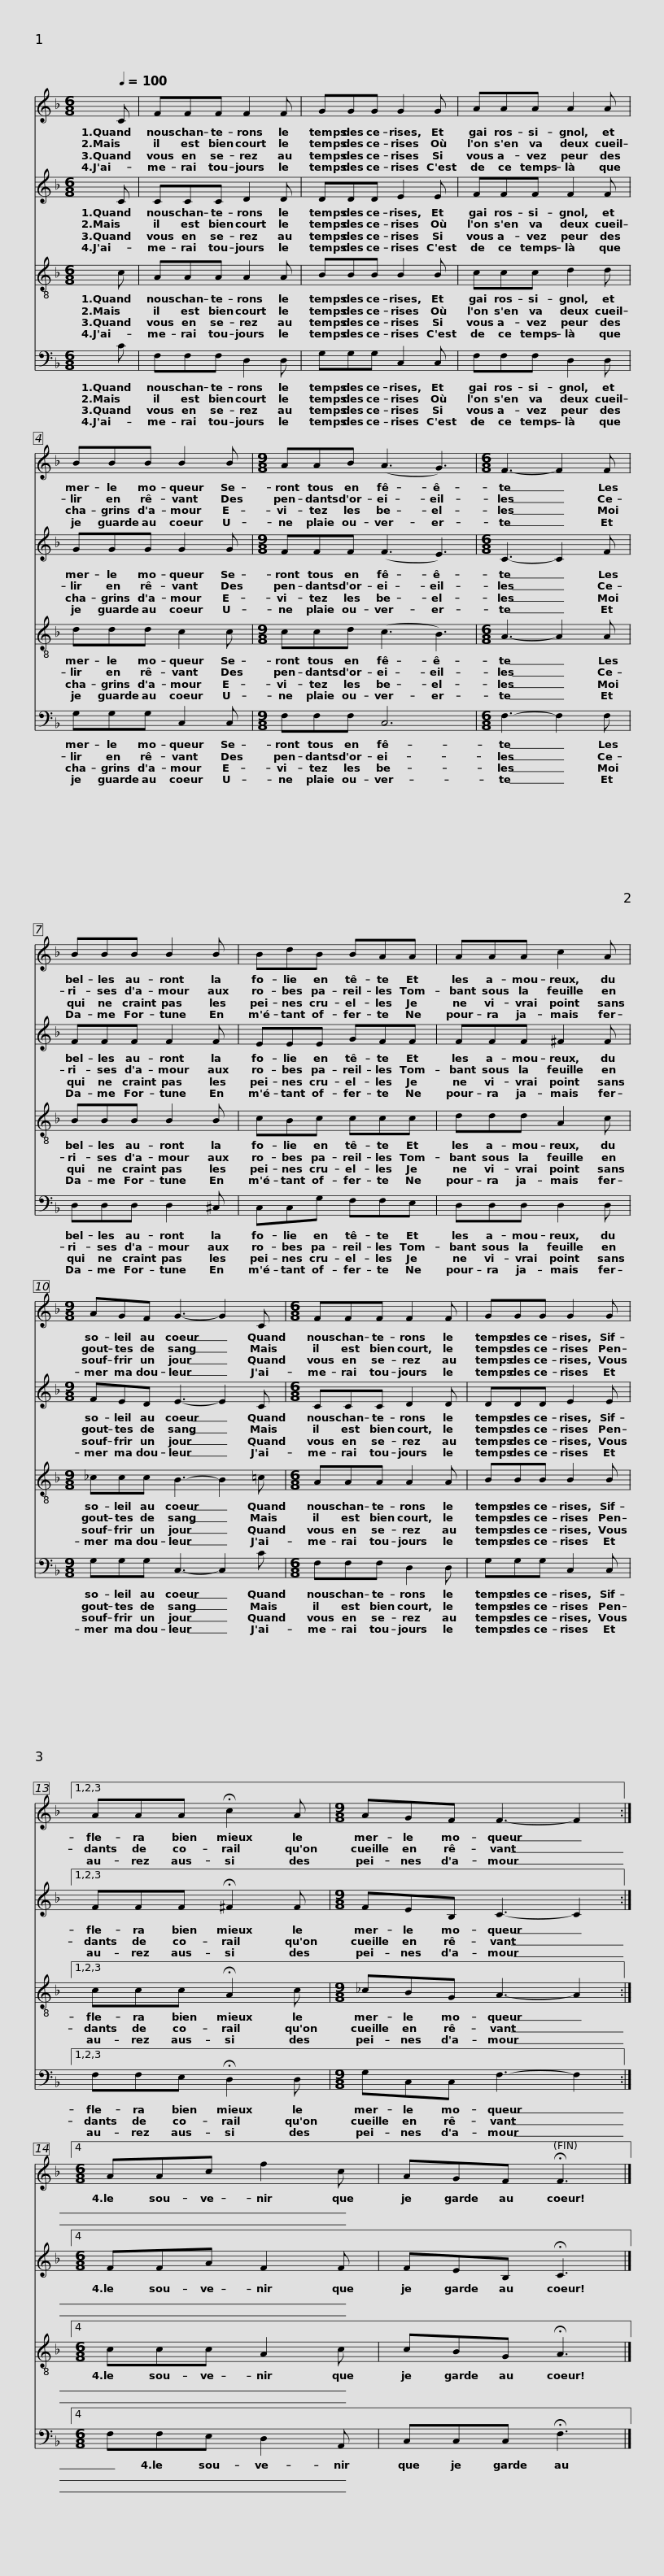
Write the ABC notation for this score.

X:1
%%score 1 2 3 4
L:1/8
Q:1/4=100
M:6/8
I:linebreak $
K:F
V:1 treble
V:2 treble
V:3 treble-8
V:4 bass
V:1
 C | FFF F2 F | GGG G2 G | AAA A2 A |$ BBB B2 B | %5
[M:9/8] AAB (A3 G3) |[M:6/8] F3- F2 F | BBB B2 B |$ BdB BAA | AAA c2 A | %10
[M:9/8] AGF G3- G2 C |$[M:6/8] FFF F2 F | GGG G2 G |1,2,3 AAA !fermata!c2 A |[M:9/8] AGF F3- F2 :|4$ %15
[M:6/8] AAc f2 c | AGF !fermata!F3 |] %17
V:2
 C | CCC D2 D | DDD E2 E | FFF F2 F |$ GGG G2 G | %5
[M:9/8] FFF (F3 E3) |[M:6/8] C3- C2 F | FFF F2 F |$ EEE GFF | FFF ^F2 F | %10
[M:9/8] FED E3- E2 C |$[M:6/8] CCC D2 D | DDD E2 E |1,2,3 FFF !fermata!^F2 F |[M:9/8] FEB, C3- C2 :|4$ %15
[M:6/8] FFA F2 F | FEB, !fermata!C3 |] %17
V:3
 c | AAA A2 A | BBB B2 B | ccc d2 d |$ ddd c2 c | %5
[M:9/8] ccd (c3 B3) |[M:6/8] A3- A2 A | BBB B2 B |$ cBc ccc | ddd A2 c | %10
[M:9/8] _ccc B3- B2 =c |$[M:6/8] AAA A2 A | BBB B2 B |1,2,3 ccc !fermata!A2 c |[M:9/8] _cBG A3- A2 :|4$ %15
[M:6/8] ccc A2 c | cBG !fermata!A3 |] %17
V:4
 C | F,F,F, D,2 D, | G,G,G, C,2 C, | F,F,F, D,2 D, |$ G,G,G, C,2 C, | %5
[M:9/8] F,F,F, C,6 |[M:6/8] F,3- F,2 F, | D,D,D, D,2 ^C, |$ C,C,G, F,F,E, | D,D,D, D,2 D, | %10
[M:9/8] G,G,G, C,3- C,2 C |$[M:6/8] F,F,F, D,2 D, | G,G,G, C,2 C, |1,2,3 F,F,E, !fermata!D,2 D, |[M:9/8] G,C,C, F,3- F,2 :|4$ %15
[M:6/8] F,F,E, D,2 A,, | C,C,C, !fermata!F,3 |] %17
